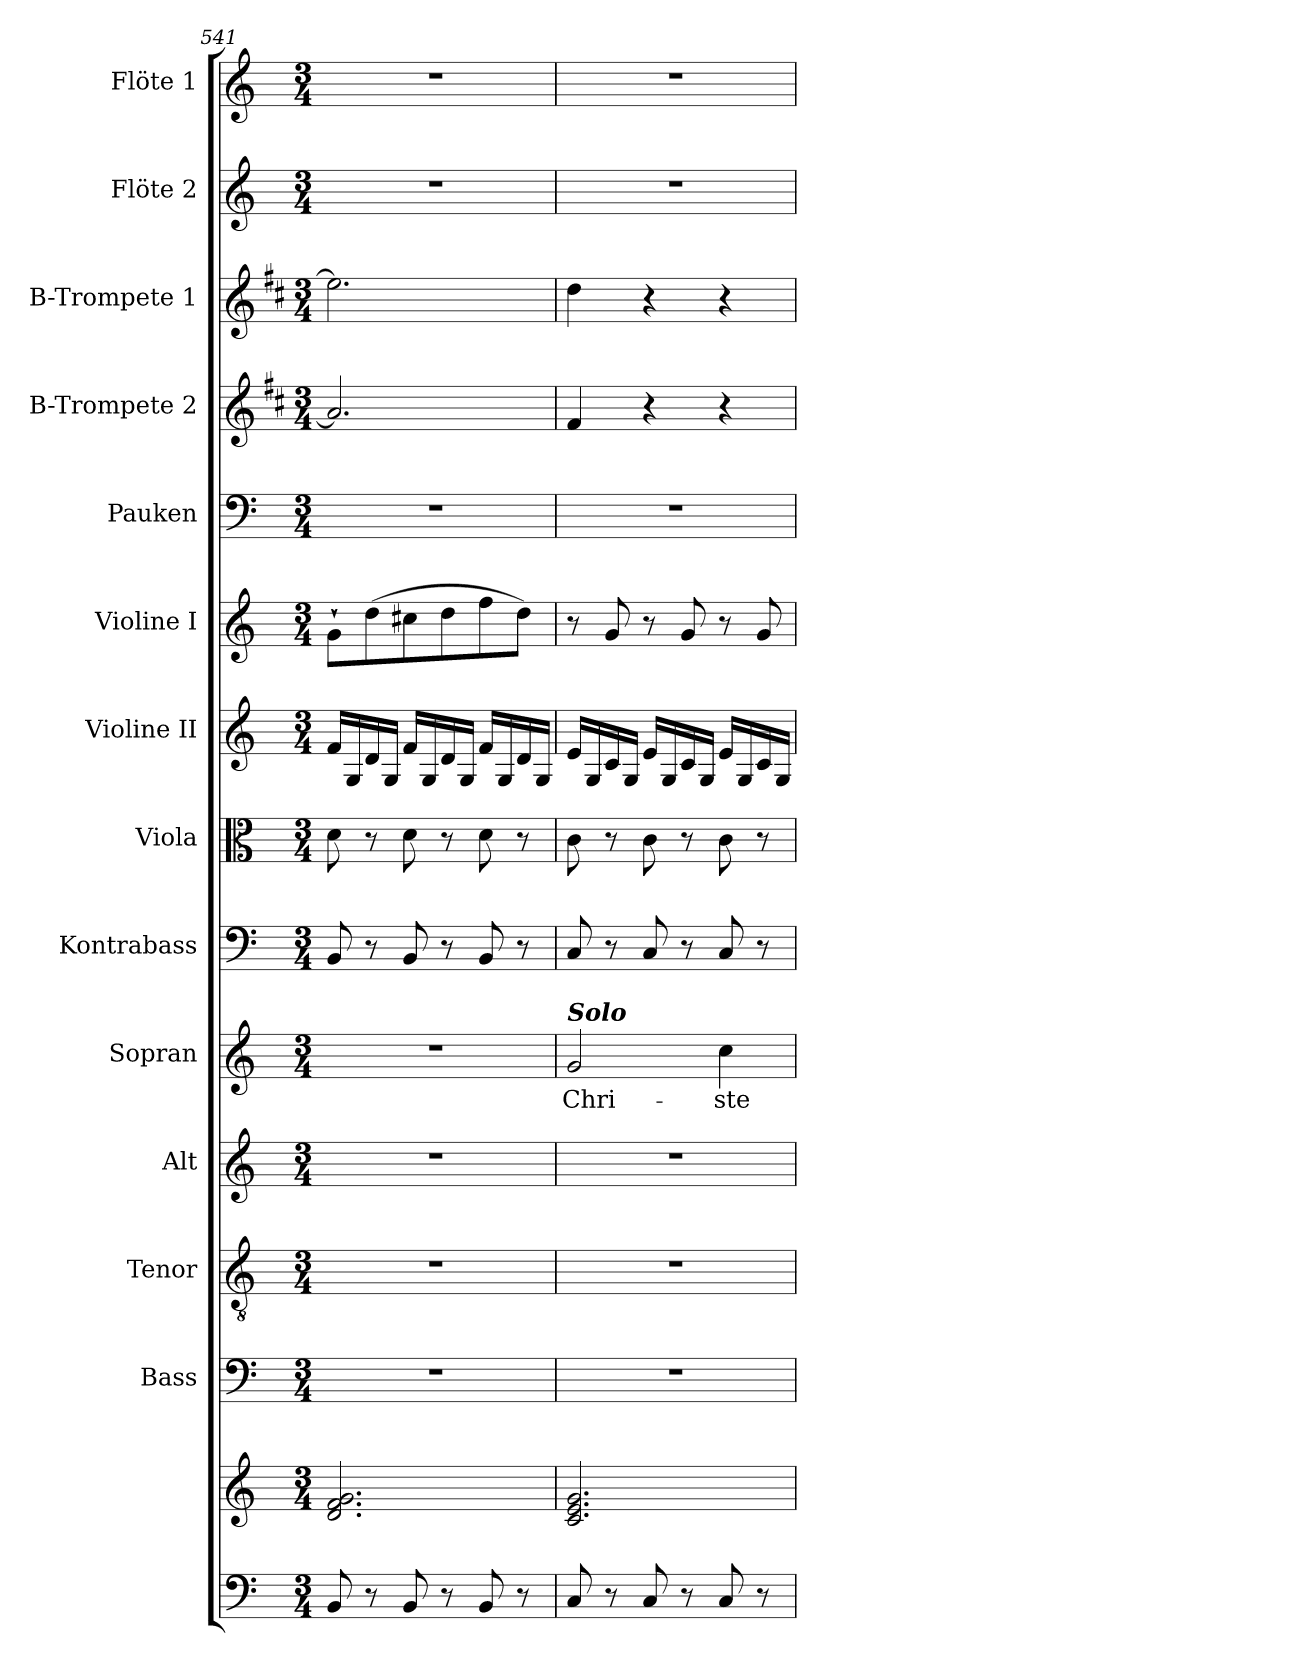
**kern	**kern	**kern	**kern	**kern	**kern	**text	**kern	**kern	**kern	**kern	**kern	**kern	**kern	**kern	**kern
*part14	*part14	*part13	*part12	*part11	*part10	*part10	*part9	*part8	*part7	*part6	*part5	*part4	*part3	*part2	*part1
*staff15	*staff14	*staff13	*staff12	*staff11	*staff10	*staff10	*staff9	*staff8	*staff7	*staff6	*staff5	*staff4	*staff3	*staff2	*staff1
*	*	*I"Bass	*I"Tenor	*I"Alt	*I"Sopran	*	*I"Kontrabass	*I"Viola	*I"Violine II	*I"Violine I	*I"Pauken	*I"B-Trompete 2	*I"B-Trompete 1	*I"Flöte 2	*I"Flöte 1
*	*	*I'B.	*I'T.	*I'A.	*I'S.	*	*I'Kb.	*I'Vla.	*I'Vl. II	*I'Vl. I	*I'Pk.	*I'B Trp. 2	*I'B Trp. 1	*I'Fl. 2	*I'Fl. 1
*clefF4	*clefG2	*clefF4	*clefGv2	*clefG2	*clefG2	*	*clefF4	*clefC3	*clefG2	*clefG2	*clefF4	*clefG2	*clefG2	*clefG2	*clefG2
*	*	*	*	*	*	*	*ITrd7c12	*	*	*	*	*ITrd1c2	*ITrd1c2	*	*
*k[]	*k[]	*k[]	*k[]	*k[]	*k[]	*	*k[]	*k[]	*k[]	*k[]	*k[]	*k[]	*k[]	*k[]	*k[]
*C:	*C:	*C:	*C:	*C:	*C:	*	*C:	*C:	*C:	*C:	*C:	*C:	*C:	*C:	*C:
*M3/4	*M3/4	*M3/4	*M3/4	*M3/4	*M3/4	*	*M3/4	*M3/4	*M3/4	*M3/4	*M3/4	*M3/4	*M3/4	*M3/4	*M3/4
=541	=541	=541	=541	=541	=541	=541	=541	=541	=541	=541	=541	=541	=541	=541	=541
8BB/	2.d/ 2.f/ 2.g/	2.r	2.r	2.r	2.r	.	8BBB/	8d\	16f/LL	8g`>\L	2.r	2.g/]	2.dd\]	2.r	2.r
.	.	.	.	.	.	.	.	.	16G/	.	.	.	.	.	.
8r	.	.	.	.	.	.	8r	8r	16d/	(>8dd\	.	.	.	.	.
.	.	.	.	.	.	.	.	.	16G/JJ	.	.	.	.	.	.
8BB/	.	.	.	.	.	.	8BBB/	8d\	16f/LL	8cc#X\	.	.	.	.	.
.	.	.	.	.	.	.	.	.	16G/	.	.	.	.	.	.
8r	.	.	.	.	.	.	8r	8r	16d/	8dd\	.	.	.	.	.
.	.	.	.	.	.	.	.	.	16G/JJ	.	.	.	.	.	.
8BB/	.	.	.	.	.	.	8BBB/	8d\	16f/LL	8ff\	.	.	.	.	.
.	.	.	.	.	.	.	.	.	16G/	.	.	.	.	.	.
8r	.	.	.	.	.	.	8r	8r	16d/	8dd\J)	.	.	.	.	.
.	.	.	.	.	.	.	.	.	16G/JJ	.	.	.	.	.	.
=542	=542	=542	=542	=542	=542	=542	=542	=542	=542	=542	=542	=542	=542	=542	=542
!	!	!	!	!	!LO:TX:a:Bi:t=Solo	!	!	!	!	!	!	!	!	!	!
!	!	!	!	!	!	!LO:LY:b	!	!	!	!	!	!	!	!	!
8C/	2.c/ 2.e/ 2.g/	2.r	2.r	2.r	2g/	Chri-	8CC/	8c\	16e/LL	8r	2.r	4e/	4cc\	2.r	2.r
.	.	.	.	.	.	.	.	.	16G/	.	.	.	.	.	.
8r	.	.	.	.	.	.	8r	8r	16c/	8g/	.	.	.	.	.
.	.	.	.	.	.	.	.	.	16G/JJ	.	.	.	.	.	.
8C/	.	.	.	.	.	.	8CC/	8c\	16e/LL	8r	.	4r	4r	.	.
.	.	.	.	.	.	.	.	.	16G/	.	.	.	.	.	.
8r	.	.	.	.	.	.	8r	8r	16c/	8g/	.	.	.	.	.
.	.	.	.	.	.	.	.	.	16G/JJ	.	.	.	.	.	.
!	!	!	!	!	!	!LO:LY:b	!	!	!	!	!	!	!	!	!
8C/	.	.	.	.	4cc\	-ste	8CC/	8c\	16e/LL	8r	.	4r	4r	.	.
.	.	.	.	.	.	.	.	.	16G/	.	.	.	.	.	.
8r	.	.	.	.	.	.	8r	8r	16c/	8g/	.	.	.	.	.
.	.	.	.	.	.	.	.	.	16G/JJ	.	.	.	.	.	.
=	=	=	=	=	=	=	=	=	=	=	=	=	=	=	=
*-	*-	*-	*-	*-	*-	*-	*-	*-	*-	*-	*-	*-	*-	*-	*-
